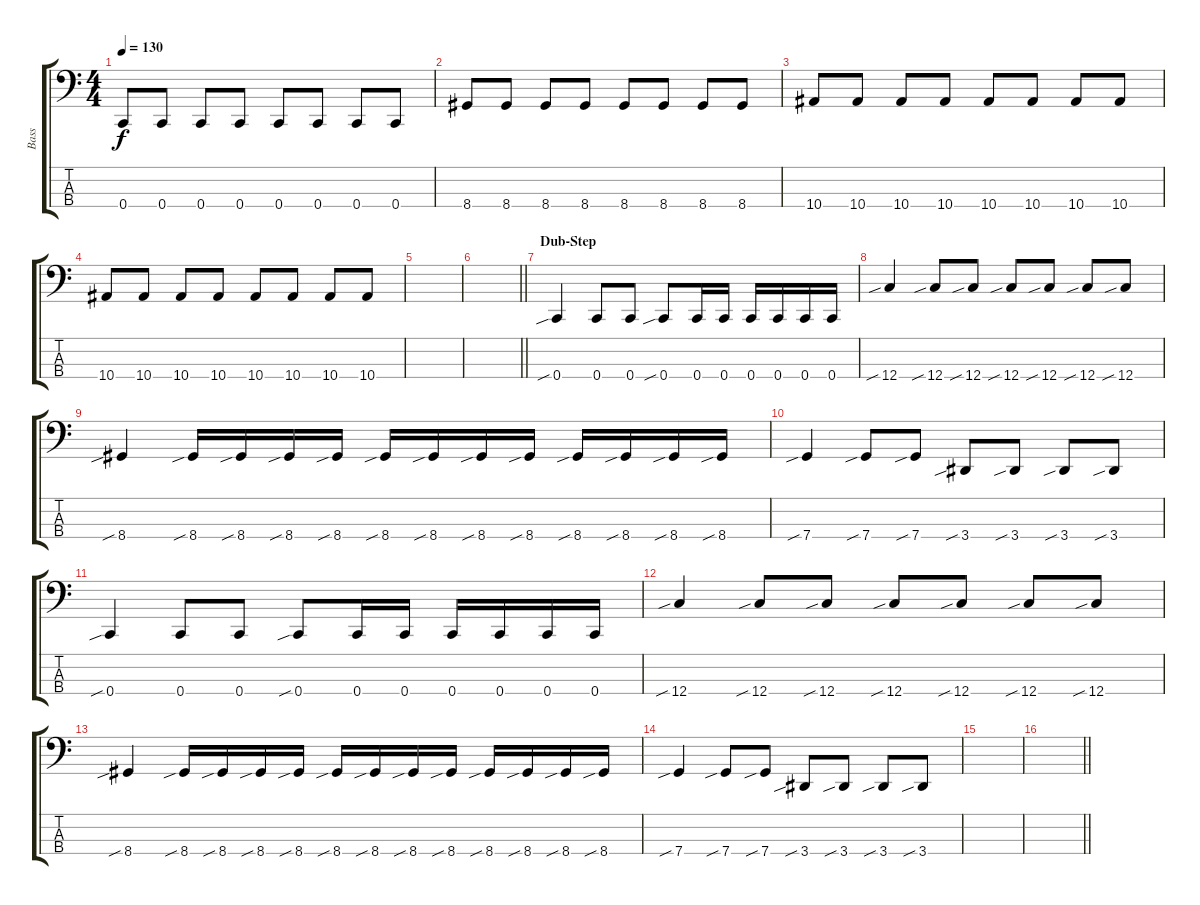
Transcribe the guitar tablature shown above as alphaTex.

\track ("Bass" "Bass") {instrument electricbasspick}
\staff {score tabs}
\tuning (F2 C2 G1 C1) {hide}
\ts (4 4)
\tempo 130
\clef f4
\ks c
0.4.8{dy f} 0.4.8 0.4.8 0.4.8 0.4.8 0.4.8 0.4.8 0.4.8 |
8.4.8 8.4.8 8.4.8 8.4.8 8.4.8 8.4.8 8.4.8 8.4.8 |
10.4.8 10.4.8 10.4.8 10.4.8 10.4.8 10.4.8 10.4.8 10.4.8 |
10.4.8 10.4.8 10.4.8 10.4.8 10.4.8 10.4.8 10.4.8 10.4.8 |
|
\barLineRight lightlight
|
\section ("" "Dub-Step")
0.4{sib}.4 0.4.8 0.4.8 0.4{sib}.8 0.4.16 0.4.16 0.4.16 0.4.16 0.4.16 0.4.16 |
12.4{sib}.4 12.4{sib}.8 12.4{sib}.8 12.4{sib}.8 12.4{sib}.8 12.4{sib}.8 12.4{sib}.8 |
8.4{sib}.4 8.4{sib}.16 8.4{sib}.16 8.4{sib}.16 8.4{sib}.16 8.4{sib}.16 8.4{sib}.16 8.4{sib}.16 8.4{sib}.16 8.4{sib}.16 8.4{sib}.16 8.4{sib}.16 8.4{sib}.16 |
7.4{sib}.4 7.4{sib}.8 7.4{sib}.8 3.4{sib}.8 3.4{sib}.8 3.4{sib}.8 3.4{sib}.8 |
0.4{sib}.4 0.4.8 0.4.8 0.4{sib}.8 0.4.16 0.4.16 0.4.16 0.4.16 0.4.16 0.4.16 |
12.4{sib}.4 12.4{sib}.8 12.4{sib}.8 12.4{sib}.8 12.4{sib}.8 12.4{sib}.8 12.4{sib}.8 |
8.4{sib}.4 8.4{sib}.16 8.4{sib}.16 8.4{sib}.16 8.4{sib}.16 8.4{sib}.16 8.4{sib}.16 8.4{sib}.16 8.4{sib}.16 8.4{sib}.16 8.4{sib}.16 8.4{sib}.16 8.4{sib}.16 |
7.4{sib}.4 7.4{sib}.8 7.4{sib}.8 3.4{sib}.8 3.4{sib}.8 3.4{sib}.8 3.4{sib}.8 |
|
\barLineRight lightlight
